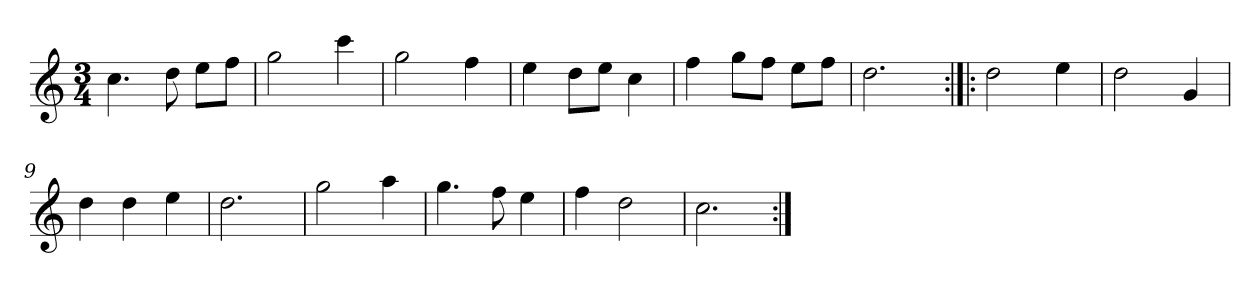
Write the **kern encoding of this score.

**kern
*part1
*staff1
*clefG2
*k[]
*C:
*M3/4
*MM120
=1
4.cc
8dd
8ee\L
8ff\J
=2
2gg
4ccc
=3
2gg
4ff
=4
4ee
8dd\L
8ee\J
4cc
=5
4ff
8gg\L
8ff\J
8ee\L
8ff\J
=6
2.dd
=7:|!|:
2dd
4ee
=8
2dd
4g
=9
4dd
4dd
4ee
=10
2.dd
=11
2gg
4aa
=12
4.gg
8ff
4ee
=13
4ff
2dd
=14
2.cc
=:|!
*-
